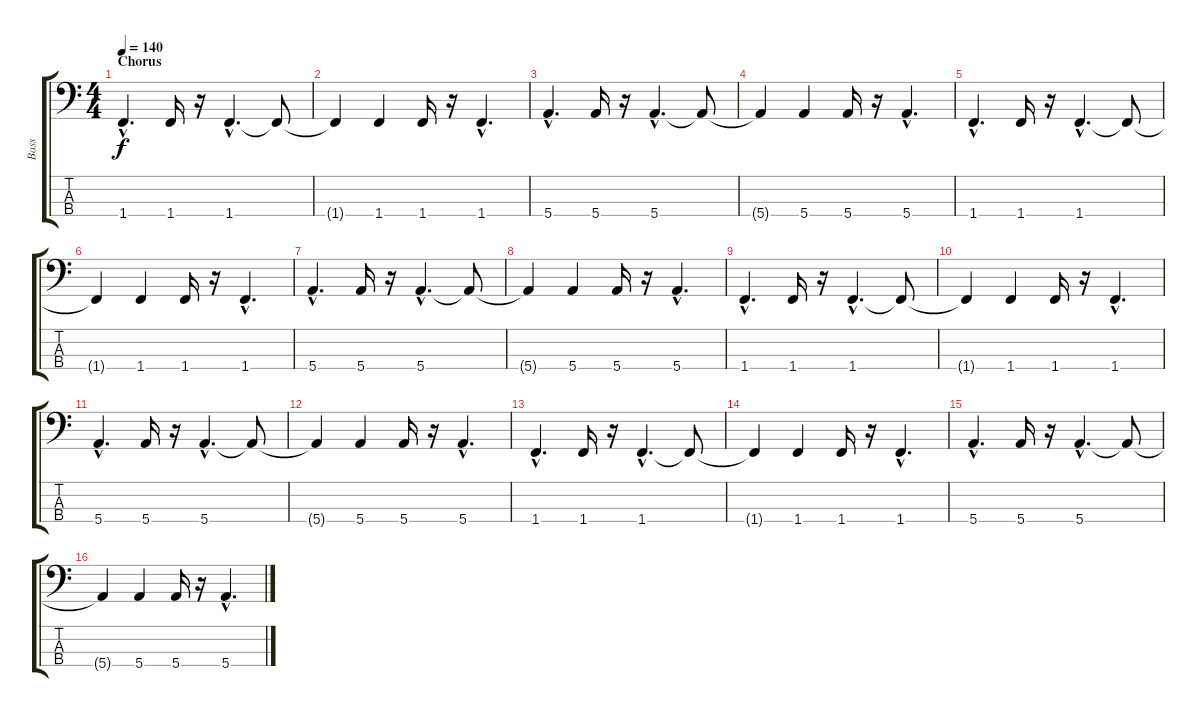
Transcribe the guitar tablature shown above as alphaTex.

\track ("Bass" "Bass") {instrument electricbassfinger}
\staff {score tabs}
\tuning (G2 D2 A1 E1) {hide}
\ts (4 4)
\section ("" "Chorus")
\tempo 140
\clef f4
\ks c
1.4{hac}.4{d dy f} 1.4.16 r.16 1.4{hac}.4{d} 1.4{t}.8 |
1.4{t}.4 1.4.4 1.4.16 r.16 1.4{hac}.4{d} |
5.4{hac}.4{d} 5.4.16 r.16 5.4{hac}.4{d} 5.4{t}.8 |
5.4{t}.4 5.4.4 5.4.16 r.16 5.4{hac}.4{d} |
1.4{hac}.4{d} 1.4.16 r.16 1.4{hac}.4{d} 1.4{t}.8 |
1.4{t}.4 1.4.4 1.4.16 r.16 1.4{hac}.4{d} |
5.4{hac}.4{d} 5.4.16 r.16 5.4{hac}.4{d} 5.4{t}.8 |
5.4{t}.4 5.4.4 5.4.16 r.16 5.4{hac}.4{d} |
1.4{hac}.4{d} 1.4.16 r.16 1.4{hac}.4{d} 1.4{t}.8 |
1.4{t}.4 1.4.4 1.4.16 r.16 1.4{hac}.4{d} |
5.4{hac}.4{d} 5.4.16 r.16 5.4{hac}.4{d} 5.4{t}.8 |
5.4{t}.4 5.4.4 5.4.16 r.16 5.4{hac}.4{d} |
1.4{hac}.4{d} 1.4.16 r.16 1.4{hac}.4{d} 1.4{t}.8 |
1.4{t}.4 1.4.4 1.4.16 r.16 1.4{hac}.4{d} |
5.4{hac}.4{d} 5.4.16 r.16 5.4{hac}.4{d} 5.4{t}.8 |
5.4{t}.4 5.4.4 5.4.16 r.16 5.4{hac}.4{d}
